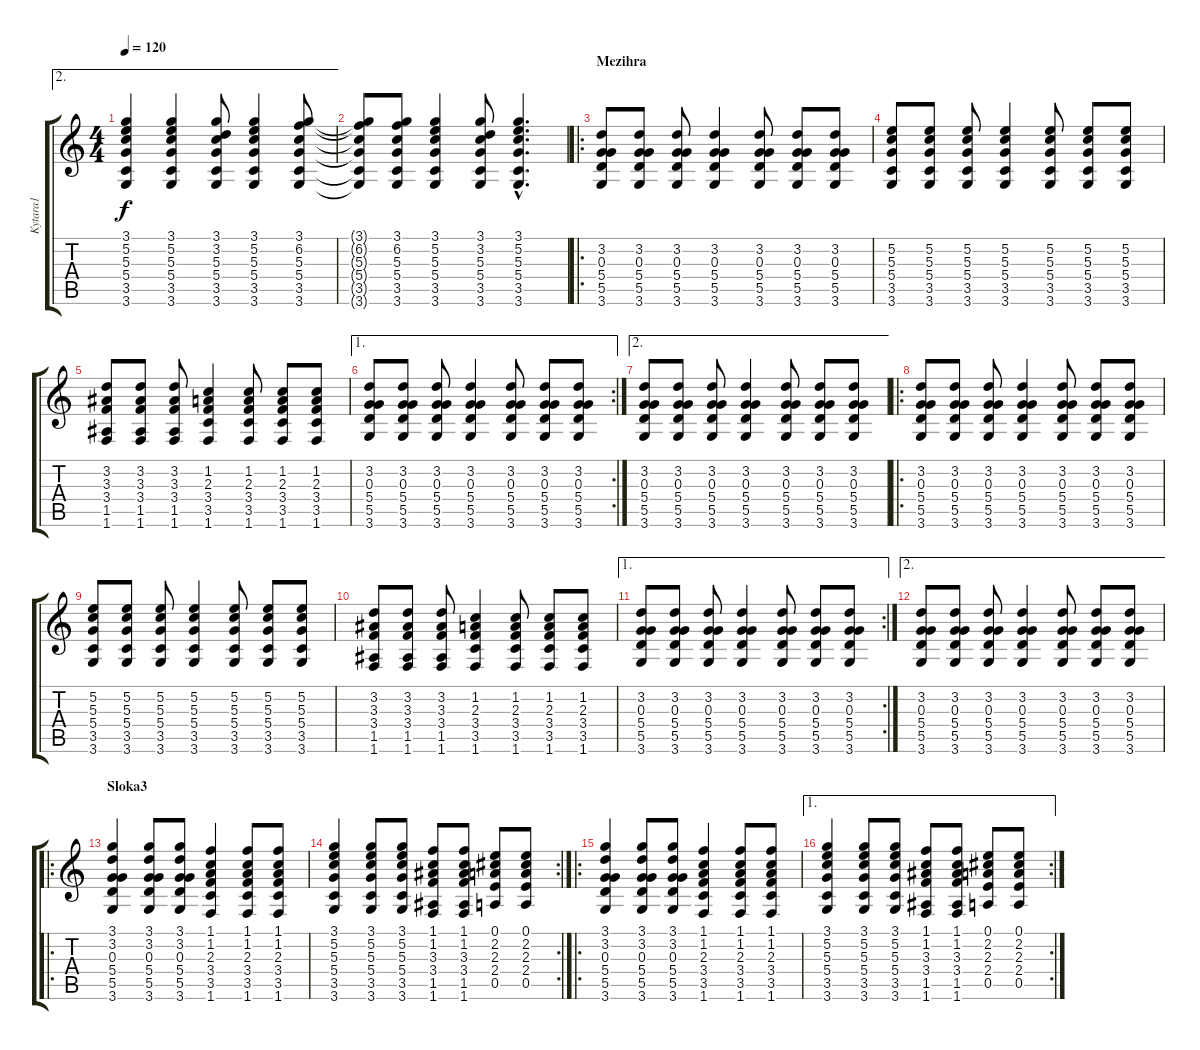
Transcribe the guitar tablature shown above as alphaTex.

\track ("Kytara1" "Kytara1") {instrument electricguitarclean}
\staff {score tabs}
\tuning (E4 B3 G3 D3 A2 E2) {hide}
\ae 2
\ts (4 4)
\tempo 120
\clef g2
\ks c
(3.1 5.2 5.3 5.4 3.5 3.6).4{dy f} (3.1 5.2 5.3 5.4 3.5 3.6).4 (3.1 3.2 5.3 5.4 3.5 3.6).8 (3.1 5.2 5.3 5.4 3.5 3.6).4 (3.1 6.2 5.3 5.4 3.5 3.6).8 |
(3.1{t} 6.2{t} 5.3{t} 5.4{t} 3.5{t} 3.6{t}).8 (3.1 6.2 5.3 5.4 3.5 3.6).8 (3.1 5.2 5.3 5.4 3.5 3.6).4 (3.1 3.2 5.3 5.4 3.5 3.6).8 (3.1{hac} 5.2{hac} 5.3{hac} 5.4{hac} 3.5{hac} 3.6{hac}).4{d} |
\ro
\section ("" "Mezihra")
(3.2 0.3 5.4 5.5 3.6).8 (3.2 0.3 5.4 5.5 3.6).8 (3.2 0.3 5.4 5.5 3.6).8 (3.2 0.3 5.4 5.5 3.6).4 (3.2 0.3 5.4 5.5 3.6).8 (3.2 0.3 5.4 5.5 3.6).8 (3.2 0.3 5.4 5.5 3.6).8 |
(5.2 5.3 5.4 3.5 3.6).8 (5.2 5.3 5.4 3.5 3.6).8 (5.2 5.3 5.4 3.5 3.6).8 (5.2 5.3 5.4 3.5 3.6).4 (5.2 5.3 5.4 3.5 3.6).8 (5.2 5.3 5.4 3.5 3.6).8 (5.2 5.3 5.4 3.5 3.6).8 |
(3.2 3.3 3.4 1.5 1.6).8 (3.2 3.3 3.4 1.5 1.6).8 (3.2 3.3 3.4 1.5 1.6).8 (1.2 2.3 3.4 3.5 1.6).4 (1.2 2.3 3.4 3.5 1.6).8 (1.2 2.3 3.4 3.5 1.6).8 (1.2 2.3 3.4 3.5 1.6).8 |
\ae 1
\rc 2
(3.2 0.3 5.4 5.5 3.6).8 (3.2 0.3 5.4 5.5 3.6).8 (3.2 0.3 5.4 5.5 3.6).8 (3.2 0.3 5.4 5.5 3.6).4 (3.2 0.3 5.4 5.5 3.6).8 (3.2 0.3 5.4 5.5 3.6).8 (3.2 0.3 5.4 5.5 3.6).8 |
\ae 2
(3.2 0.3 5.4 5.5 3.6).8 (3.2 0.3 5.4 5.5 3.6).8 (3.2 0.3 5.4 5.5 3.6).8 (3.2 0.3 5.4 5.5 3.6).4 (3.2 0.3 5.4 5.5 3.6).8 (3.2 0.3 5.4 5.5 3.6).8 (3.2 0.3 5.4 5.5 3.6).8 |
\ro
(3.2 0.3 5.4 5.5 3.6).8 (3.2 0.3 5.4 5.5 3.6).8 (3.2 0.3 5.4 5.5 3.6).8 (3.2 0.3 5.4 5.5 3.6).4 (3.2 0.3 5.4 5.5 3.6).8 (3.2 0.3 5.4 5.5 3.6).8 (3.2 0.3 5.4 5.5 3.6).8 |
(5.2 5.3 5.4 3.5 3.6).8 (5.2 5.3 5.4 3.5 3.6).8 (5.2 5.3 5.4 3.5 3.6).8 (5.2 5.3 5.4 3.5 3.6).4 (5.2 5.3 5.4 3.5 3.6).8 (5.2 5.3 5.4 3.5 3.6).8 (5.2 5.3 5.4 3.5 3.6).8 |
(3.2 3.3 3.4 1.5 1.6).8 (3.2 3.3 3.4 1.5 1.6).8 (3.2 3.3 3.4 1.5 1.6).8 (1.2 2.3 3.4 3.5 1.6).4 (1.2 2.3 3.4 3.5 1.6).8 (1.2 2.3 3.4 3.5 1.6).8 (1.2 2.3 3.4 3.5 1.6).8 |
\ae 1
\rc 2
(3.2 0.3 5.4 5.5 3.6).8 (3.2 0.3 5.4 5.5 3.6).8 (3.2 0.3 5.4 5.5 3.6).8 (3.2 0.3 5.4 5.5 3.6).4 (3.2 0.3 5.4 5.5 3.6).8 (3.2 0.3 5.4 5.5 3.6).8 (3.2 0.3 5.4 5.5 3.6).8 |
\ae 2
(3.2 0.3 5.4 5.5 3.6).8 (3.2 0.3 5.4 5.5 3.6).8 (3.2 0.3 5.4 5.5 3.6).8 (3.2 0.3 5.4 5.5 3.6).4 (3.2 0.3 5.4 5.5 3.6).8 (3.2 0.3 5.4 5.5 3.6).8 (3.2 0.3 5.4 5.5 3.6).8 |
\ro
\section ("" "Sloka3")
(3.1 3.2 0.3 5.4 5.5 3.6).4 (3.1 3.2 0.3 5.4 5.5 3.6).8 (3.1 3.2 0.3 5.4 5.5 3.6).8 (1.1 1.2 2.3 3.4 3.5 1.6).4 (1.1 1.2 2.3 3.4 3.5 1.6).8 (1.1 1.2 2.3 3.4 3.5 1.6).8 |
\rc 2
(3.1 5.2 5.3 5.4 3.5 3.6).4 (3.1 5.2 5.3 5.4 3.5 3.6).8 (3.1 5.2 5.3 5.4 3.5 3.6).8 (1.1 1.2 3.3 3.4 1.5 1.6).8 (1.1 1.2 3.3 3.4 1.5 1.6).8 (0.1 2.2 2.3 2.4 0.5).8 (0.1 2.2 2.3 2.4 0.5).8 |
\ro
(3.1 3.2 0.3 5.4 5.5 3.6).4 (3.1 3.2 0.3 5.4 5.5 3.6).8 (3.1 3.2 0.3 5.4 5.5 3.6).8 (1.1 1.2 2.3 3.4 3.5 1.6).4 (1.1 1.2 2.3 3.4 3.5 1.6).8 (1.1 1.2 2.3 3.4 3.5 1.6).8 |
\ae 1
\rc 2
(3.1 5.2 5.3 5.4 3.5 3.6).4 (3.1 5.2 5.3 5.4 3.5 3.6).8 (3.1 5.2 5.3 5.4 3.5 3.6).8 (1.1 1.2 3.3 3.4 1.5 1.6).8 (1.1 1.2 3.3 3.4 1.5 1.6).8 (0.1 2.2 2.3 2.4 0.5).8 (0.1 2.2 2.3 2.4 0.5).8
